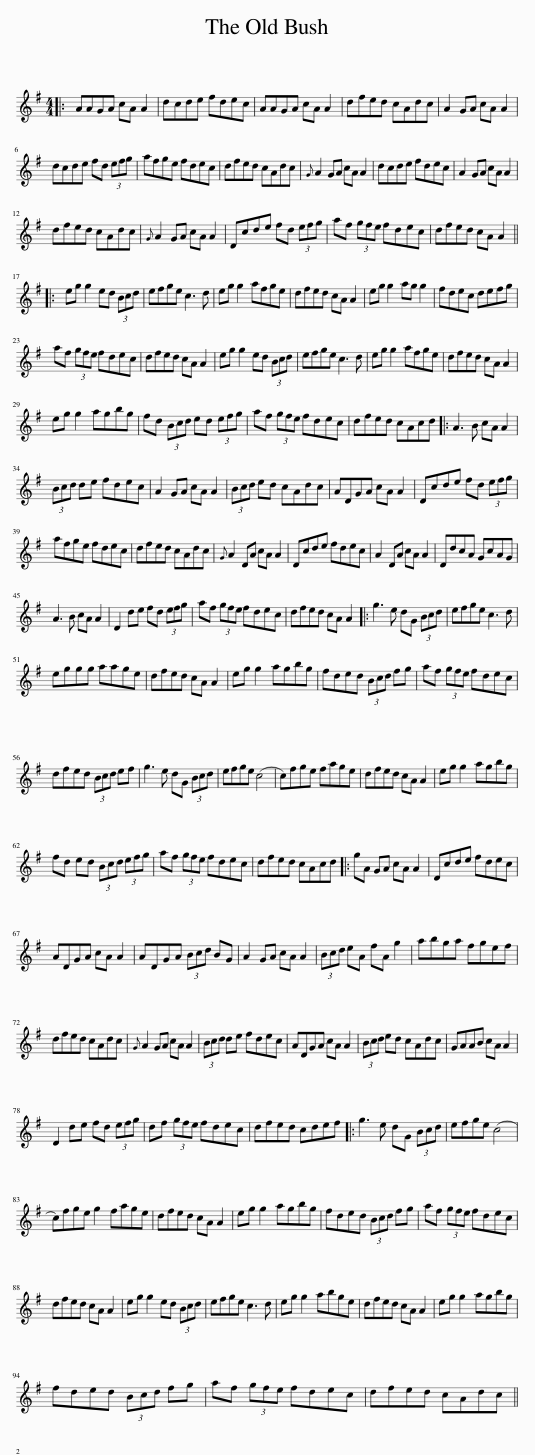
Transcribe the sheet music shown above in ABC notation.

X:1
L:1/8
M:4/4
I:linebreak $
K:G
V:1 treble
V:1
|: AAGA cA A2 | dcde fdec | AAGA cA A2 | dfed cAdc | A2 GA cA A2 |$ %5
 dcde fd (3efg | afge fdec | dfed cAdc |{G} A2 GA cA A2 | dcde fdec | %10
 A2 GA cA A2 |$ dfed cAdc |{G} A2 GA cA A2 | Dcde fd (3efg | af (3gfe fdec | %15
 dfed cA A2 |:$ eg g2 ed (3Bcd | efge c3 d | eg g2 afge | dfed cA A2 | %20
 eg g2 ag g2 | fdec defg |$ af (3gfe fdec | dfed cA A2 | eg g2 ed (3Bcd | %25
 efge c3 d | eg g2 afge | dfed cA A2 |$ eg g2 agbg | fd (3Bcd ed (3efg | %30
 af (3gfe fdec | dfed cAcd |: A3 B cA A2 |$ (3Bcd de fdec | A2 GA cA A2 | %35
 (3Bcd ed cAdc | ADGA cA A2 | Dcde fd (3efg |$ afge fdec | dfed cAdc | %40
{G} A2 DA cA A2 | Dcde fdec | A2 DA cA A2 | DdcA GcAG |$ A3 B cA A2 | %45
 D2 de fd (3efg | af (3gfe fdec | dfed cA A2 |: g3 e dG (3Bcd | efge c3 d |$ %50
 eggg aage | dfed cA A2 | eg g2 agbg | fded (3Bcd fg | af (3gfe fdec |$ %55
 dfed (3Bcd ef | g3 e dG (3Bcd | efge (c4 | c)fge fage | dfed cA A2 | %60
 eg g2 agbg |$ fd ed (3Bcd (3efg | af (3gfe fdec | dfed cAcd |: gA GA cA A2 | %65
 Dcde fdec |$ ADGA cA A2 | ADGA (3Bcd BG | A2 GA cA A2 | (3Bcd eA fA g2 | %70
 abga fgef |$ dfed cAdc |{G} A2 GA cA A2 | (3Bcd de fdec | ADGA cA A2 | %75
 (3Bcd ed cAdc | GAAB cA A2 |$ D2 de fd (3efg | df (3gfe fdec | dfed cdef |: %80
 g3 e dG (3Bcd | efge (c4 |$ c)fge g2 fage | dfed cA A2 | eg g2 agbg | %85
 fded (3Bcd fg | af (3gfe fdec |$ dfed cA A2 | eg g2 ed (3Bcd | efge c3 d | %90
 eg g2 abge | dfed cA A2 | eg g2 agbg |$ fded (3Bcd fg | af (3gfe fdec | %95
 dfed cAdc || %96
